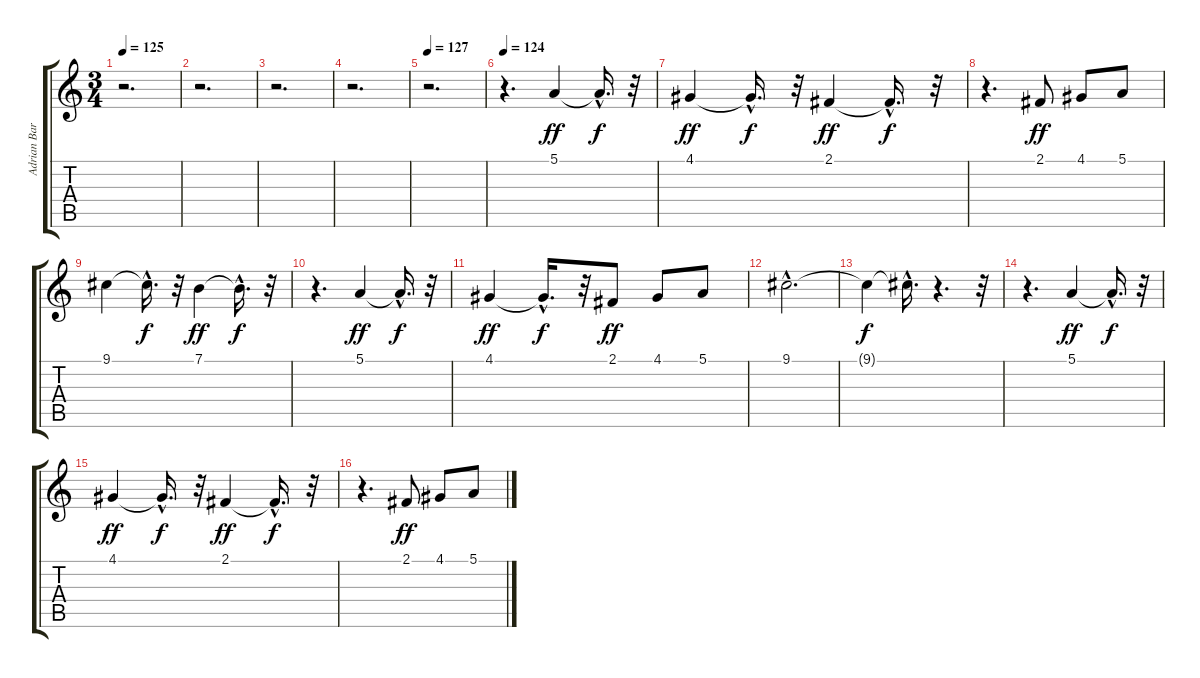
\track ("Adrian Barilari" "Adrian Bar") {instrument lead2sawtooth}
\staff {score tabs}
\tuning (E4 B3 G3 D3 A2 E2) {hide}
\ts (3 4)
\tempo 125
\clef g2
\ks c
r.2{d dy ff} |
r.2{d} |
r.2{d} |
r.2{d} |
\tempo 127
r.2{d} |
\tempo 124
r.4{d} 5.1.4 5.1{hac t}.16{d dy f} r.32 |
4.1.4{dy ff} 4.1{hac t}.16{d dy f} r.32 2.1.4{dy ff} 2.1{hac t}.16{d dy f} r.32 |
r.4{d} 2.1.8{dy ff} 4.1.8 5.1.8 |
9.1.4 9.1{hac t}.16{d dy f} r.32 7.1.4{dy ff} 7.1{hac t}.16{d dy f} r.32 |
r.4{d} 5.1.4{dy ff} 5.1{hac t}.16{d dy f} r.32 |
4.1.4{dy ff} 4.1{hac t}.16{d dy f} r.32 2.1.8{dy ff} 4.1.8 5.1.8 |
9.1{hac}.2{d} |
9.1{t}.4{dy f} 9.1{hac t}.16{d} r.4{d} r.32 |
r.4{d} 5.1.4{dy ff} 5.1{hac t}.16{d dy f} r.32 |
4.1.4{dy ff} 4.1{hac t}.16{d dy f} r.32 2.1.4{dy ff} 2.1{hac t}.16{d dy f} r.32 |
r.4{d} 2.1.8{dy ff} 4.1.8 5.1.8
